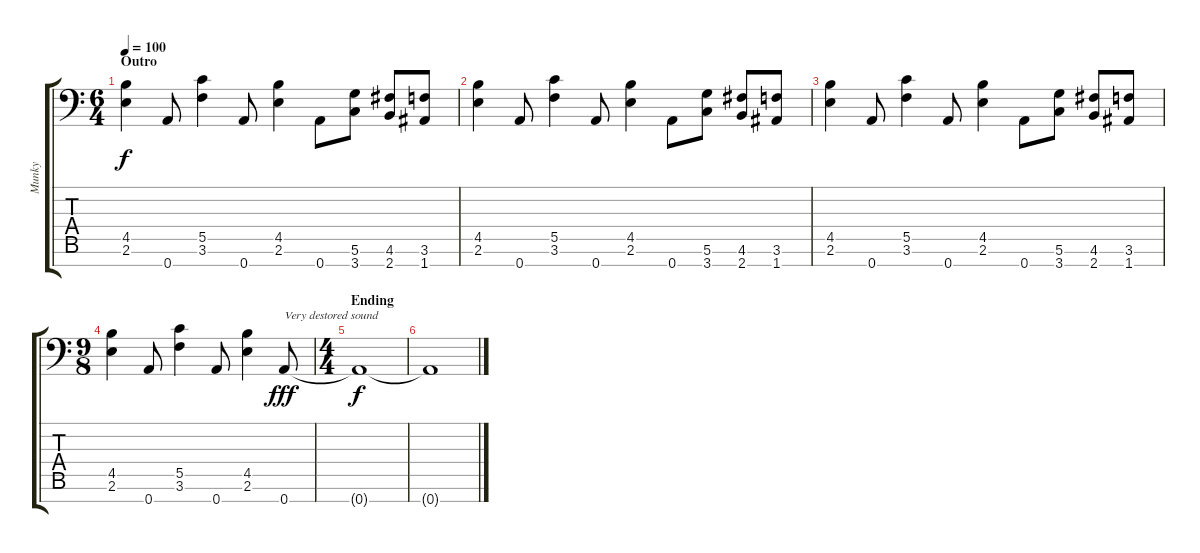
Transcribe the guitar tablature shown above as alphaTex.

\track ("Munky" "Munky") {instrument overdrivenguitar}
\staff {score tabs}
\tuning (D4 A3 F3 C3 G2 D2 A1) {hide}
\ts (6 4)
\section ("" "Outro")
\tempo 100
\clef f4
\ks c
(4.5 2.6).4{dy f} 0.7.8 (5.5 3.6).4 0.7.8 (4.5 2.6).4 0.7.8 (5.6 3.7).8 (4.6 2.7).8 (3.6 1.7).8 |
(4.5 2.6).4 0.7.8 (5.5 3.6).4 0.7.8 (4.5 2.6).4 0.7.8 (5.6 3.7).8 (4.6 2.7).8 (3.6 1.7).8 |
(4.5 2.6).4 0.7.8 (5.5 3.6).4 0.7.8 (4.5 2.6).4 0.7.8 (5.6 3.7).8 (4.6 2.7).8 (3.6 1.7).8 |
\ts (9 8)
(4.5 2.6).4 0.7.8 (5.5 3.6).4 0.7.8 (4.5 2.6).4 0.7.8{txt "Very destored sound" dy fff volume 16 instrument fx6goblins} |
\ts (4 4)
\section ("" "Ending")
0.7{t}.1{dy f volume 0 balance 8} |
0.7{t}.1
